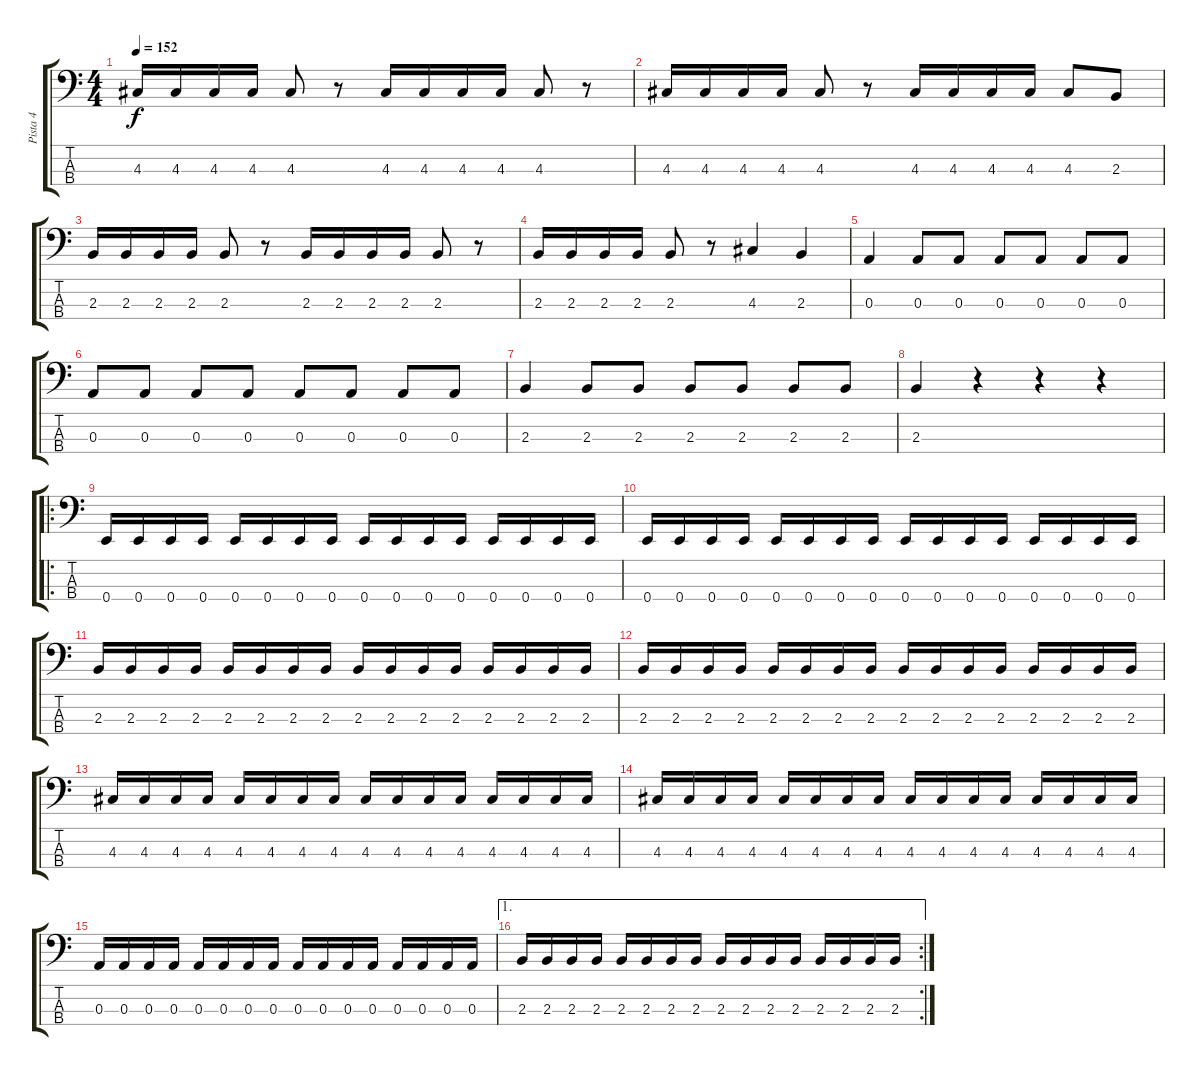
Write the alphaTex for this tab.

\track ("Pista 4" "Pista 4") {instrument electricbasspick}
\staff {score tabs}
\tuning (G2 D2 A1 E1) {hide}
\ts (4 4)
\tempo 152
\clef f4
\ks c
4.3.16{dy f} 4.3.16 4.3.16 4.3.16 4.3.8 r.8 4.3.16 4.3.16 4.3.16 4.3.16 4.3.8 r.8 |
4.3.16 4.3.16 4.3.16 4.3.16 4.3.8 r.8 4.3.16 4.3.16 4.3.16 4.3.16 4.3.8 2.3.8 |
2.3.16 2.3.16 2.3.16 2.3.16 2.3.8 r.8 2.3.16 2.3.16 2.3.16 2.3.16 2.3.8 r.8 |
2.3.16 2.3.16 2.3.16 2.3.16 2.3.8 r.8 4.3.4 2.3.4 |
0.3.4 0.3.8 0.3.8 0.3.8 0.3.8 0.3.8 0.3.8 |
0.3.8 0.3.8 0.3.8 0.3.8 0.3.8 0.3.8 0.3.8 0.3.8 |
2.3.4 2.3.8 2.3.8 2.3.8 2.3.8 2.3.8 2.3.8 |
2.3.4 r.4 r.4 r.4 |
\ro
0.4.16 0.4.16 0.4.16 0.4.16 0.4.16 0.4.16 0.4.16 0.4.16 0.4.16 0.4.16 0.4.16 0.4.16 0.4.16 0.4.16 0.4.16 0.4.16 |
0.4.16 0.4.16 0.4.16 0.4.16 0.4.16 0.4.16 0.4.16 0.4.16 0.4.16 0.4.16 0.4.16 0.4.16 0.4.16 0.4.16 0.4.16 0.4.16 |
2.3.16 2.3.16 2.3.16 2.3.16 2.3.16 2.3.16 2.3.16 2.3.16 2.3.16 2.3.16 2.3.16 2.3.16 2.3.16 2.3.16 2.3.16 2.3.16 |
2.3.16 2.3.16 2.3.16 2.3.16 2.3.16 2.3.16 2.3.16 2.3.16 2.3.16 2.3.16 2.3.16 2.3.16 2.3.16 2.3.16 2.3.16 2.3.16 |
4.3.16 4.3.16 4.3.16 4.3.16 4.3.16 4.3.16 4.3.16 4.3.16 4.3.16 4.3.16 4.3.16 4.3.16 4.3.16 4.3.16 4.3.16 4.3.16 |
4.3.16 4.3.16 4.3.16 4.3.16 4.3.16 4.3.16 4.3.16 4.3.16 4.3.16 4.3.16 4.3.16 4.3.16 4.3.16 4.3.16 4.3.16 4.3.16 |
0.3.16 0.3.16 0.3.16 0.3.16 0.3.16 0.3.16 0.3.16 0.3.16 0.3.16 0.3.16 0.3.16 0.3.16 0.3.16 0.3.16 0.3.16 0.3.16 |
\ae 1
\rc 2
2.3.16 2.3.16 2.3.16 2.3.16 2.3.16 2.3.16 2.3.16 2.3.16 2.3.16 2.3.16 2.3.16 2.3.16 2.3.16 2.3.16 2.3.16 2.3.16
